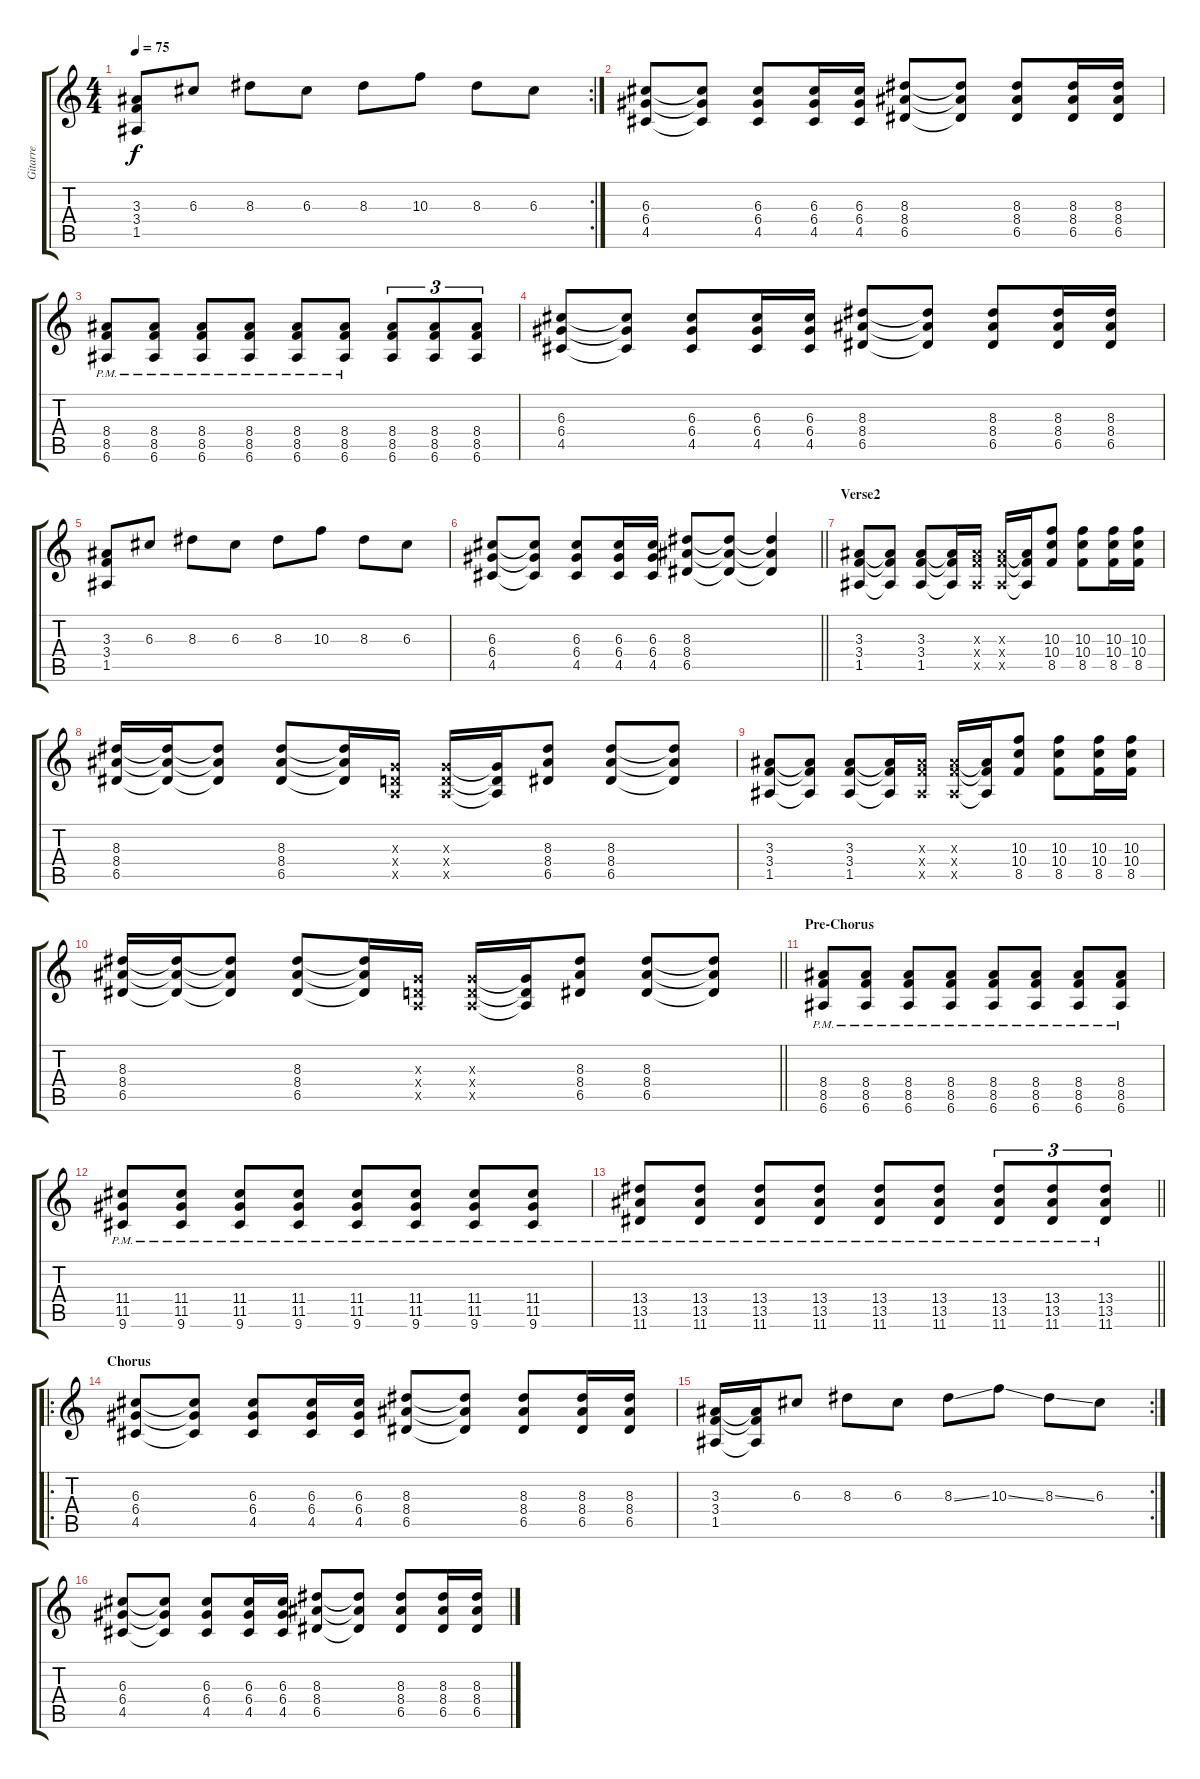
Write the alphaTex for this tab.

\track ("Gitarre" "Gitarre") {instrument overdrivenguitar}
\staff {score tabs}
\tuning (E4 B3 G3 D3 A2 E2) {hide}
\rc 2
\ts (4 4)
\tempo 75
\clef g2
\ks c
(3.3 3.4 1.5).8{dy f} 6.3.8 8.3.8 6.3.8 8.3.8 10.3.8 8.3.8 6.3.8 |
(6.3 6.4 4.5).8 (6.3{t} 6.4{t} 4.5{t}).8 (6.3 6.4 4.5).8 (6.3 6.4 4.5).16 (6.3 6.4 4.5).16 (8.3 8.4 6.5).8 (8.3{t} 8.4{t} 6.5{t}).8 (8.3 8.4 6.5).8 (8.3 8.4 6.5).16 (8.3 8.4 6.5).16 |
(8.4{pm} 8.5{pm} 6.6{pm}).8 (8.4{pm} 8.5{pm} 6.6{pm}).8 (8.4{pm} 8.5{pm} 6.6{pm}).8 (8.4{pm} 8.5{pm} 6.6{pm}).8 (8.4{pm} 8.5{pm} 6.6{pm}).8 (8.4{pm} 8.5{pm} 6.6{pm}).8 (8.4 8.5 6.6).8{tu (3 2)} (8.4 8.5 6.6).8{tu (3 2)} (8.4 8.5 6.6).8{tu (3 2)} |
(6.3 6.4 4.5).8 (6.3{t} 6.4{t} 4.5{t}).8 (6.3 6.4 4.5).8 (6.3 6.4 4.5).16 (6.3 6.4 4.5).16 (8.3 8.4 6.5).8 (8.3{t} 8.4{t} 6.5{t}).8 (8.3 8.4 6.5).8 (8.3 8.4 6.5).16 (8.3 8.4 6.5).16 |
(3.3 3.4 1.5).8 6.3.8 8.3.8 6.3.8 8.3.8 10.3.8 8.3.8 6.3.8 |
\barLineRight lightlight
(6.3 6.4 4.5).8 (6.3{t} 6.4{t} 4.5{t}).8 (6.3 6.4 4.5).8 (6.3 6.4 4.5).16 (6.3 6.4 4.5).16 (8.3 8.4 6.5).8 (8.3{t} 8.4{t} 6.5{t}).8 (8.3{t} 8.4{t} 6.5{t}).4 |
\section ("" "Verse2")
(3.3 3.4 1.5).8 (3.3{t} 3.4{t} 1.5{t}).8 (3.3 3.4 1.5).8 (3.3{t} 3.4{t} 1.5{t}).16 (3.3{x} 3.4{x} 1.5{x}).16 (3.3{x} 3.4{x} 1.5{x}).16 (3.3{t} 3.4{t} 1.5{t}).16 (10.3 10.4 8.5).8 (10.3 10.4 8.5).8 (10.3 10.4 8.5).16 (10.3 10.4 8.5).16 |
(8.3 8.4 6.5).16 (8.3{t} 8.4{t} 6.5{t}).16 (8.3{t} 8.4{t} 6.5{t}).8 (8.3 8.4 6.5).8 (8.3{t} 8.4{t} 6.5{t}).16 (0.3{x} 0.4{x} 0.5{x}).16 (0.3{x} 0.4{x} 0.5{x}).16 (0.3{t} 0.4{t} 0.5{t}).16 (8.3 8.4 6.5).8 (8.3 8.4 6.5).8 (8.3{t} 8.4{t} 6.5{t}).8 |
(3.3 3.4 1.5).8 (3.3{t} 3.4{t} 1.5{t}).8 (3.3 3.4 1.5).8 (3.3{t} 3.4{t} 1.5{t}).16 (3.3{x} 3.4{x} 1.5{x}).16 (3.3{x} 3.4{x} 1.5{x}).16 (3.3{t} 3.4{t} 1.5{t}).16 (10.3 10.4 8.5).8 (10.3 10.4 8.5).8 (10.3 10.4 8.5).16 (10.3 10.4 8.5).16 |
\barLineRight lightlight
(8.3 8.4 6.5).16 (8.3{t} 8.4{t} 6.5{t}).16 (8.3{t} 8.4{t} 6.5{t}).8 (8.3 8.4 6.5).8 (8.3{t} 8.4{t} 6.5{t}).16 (0.3{x} 0.4{x} 0.5{x}).16 (0.3{x} 0.4{x} 0.5{x}).16 (0.3{t} 0.4{t} 0.5{t}).16 (8.3 8.4 6.5).8 (8.3 8.4 6.5).8 (8.3{t} 8.4{t} 6.5{t}).8 |
\section ("" "Pre-Chorus")
(8.4{pm} 8.5{pm} 6.6{pm}).8 (8.4{pm} 8.5{pm} 6.6{pm}).8 (8.4{pm} 8.5{pm} 6.6{pm}).8 (8.4{pm} 8.5{pm} 6.6{pm}).8 (8.4{pm} 8.5{pm} 6.6{pm}).8 (8.4{pm} 8.5{pm} 6.6{pm}).8 (8.4{pm} 8.5{pm} 6.6{pm}).8 (8.4{pm} 8.5{pm} 6.6{pm}).8 |
(11.4{pm} 11.5{pm} 9.6{pm}).8 (11.4{pm} 11.5{pm} 9.6{pm}).8 (11.4{pm} 11.5{pm} 9.6{pm}).8 (11.4{pm} 11.5{pm} 9.6{pm}).8 (11.4{pm} 11.5{pm} 9.6{pm}).8 (11.4{pm} 11.5{pm} 9.6{pm}).8 (11.4{pm} 11.5{pm} 9.6{pm}).8 (11.4{pm} 11.5{pm} 9.6{pm}).8 |
\barLineRight lightlight
(13.4{pm} 13.5{pm} 11.6{pm}).8 (13.4{pm} 13.5{pm} 11.6{pm}).8 (13.4{pm} 13.5{pm} 11.6{pm}).8 (13.4{pm} 13.5{pm} 11.6{pm}).8 (13.4{pm} 13.5{pm} 11.6{pm}).8 (13.4{pm} 13.5{pm} 11.6{pm}).8 (13.4{pm} 13.5{pm} 11.6{pm}).8{tu (3 2)} (13.4{pm} 13.5{pm} 11.6{pm}).8{tu (3 2)} (13.4{pm} 13.5 11.6).8{tu (3 2)} |
\ro
\section ("" "Chorus")
(6.3 6.4 4.5).8 (6.3{t} 6.4{t} 4.5{t}).8 (6.3 6.4 4.5).8 (6.3 6.4 4.5).16 (6.3 6.4 4.5).16 (8.3 8.4 6.5).8 (8.3{t} 8.4{t} 6.5{t}).8 (8.3 8.4 6.5).8 (8.3 8.4 6.5).16 (8.3 8.4 6.5).16 |
\rc 2
(3.3 3.4 1.5).16 (3.3{t} 3.4{t} 1.5{t}).16 6.3.8 8.3.8 6.3.8 8.3{ss}.8 10.3{ss}.8 8.3{ss}.8 6.3.8 |
(6.3 6.4 4.5).8 (6.3{t} 6.4{t} 4.5{t}).8 (6.3 6.4 4.5).8 (6.3 6.4 4.5).16 (6.3 6.4 4.5).16 (8.3 8.4 6.5).8 (8.3{t} 8.4{t} 6.5{t}).8 (8.3 8.4 6.5).8 (8.3 8.4 6.5).16 (8.3 8.4 6.5).16
